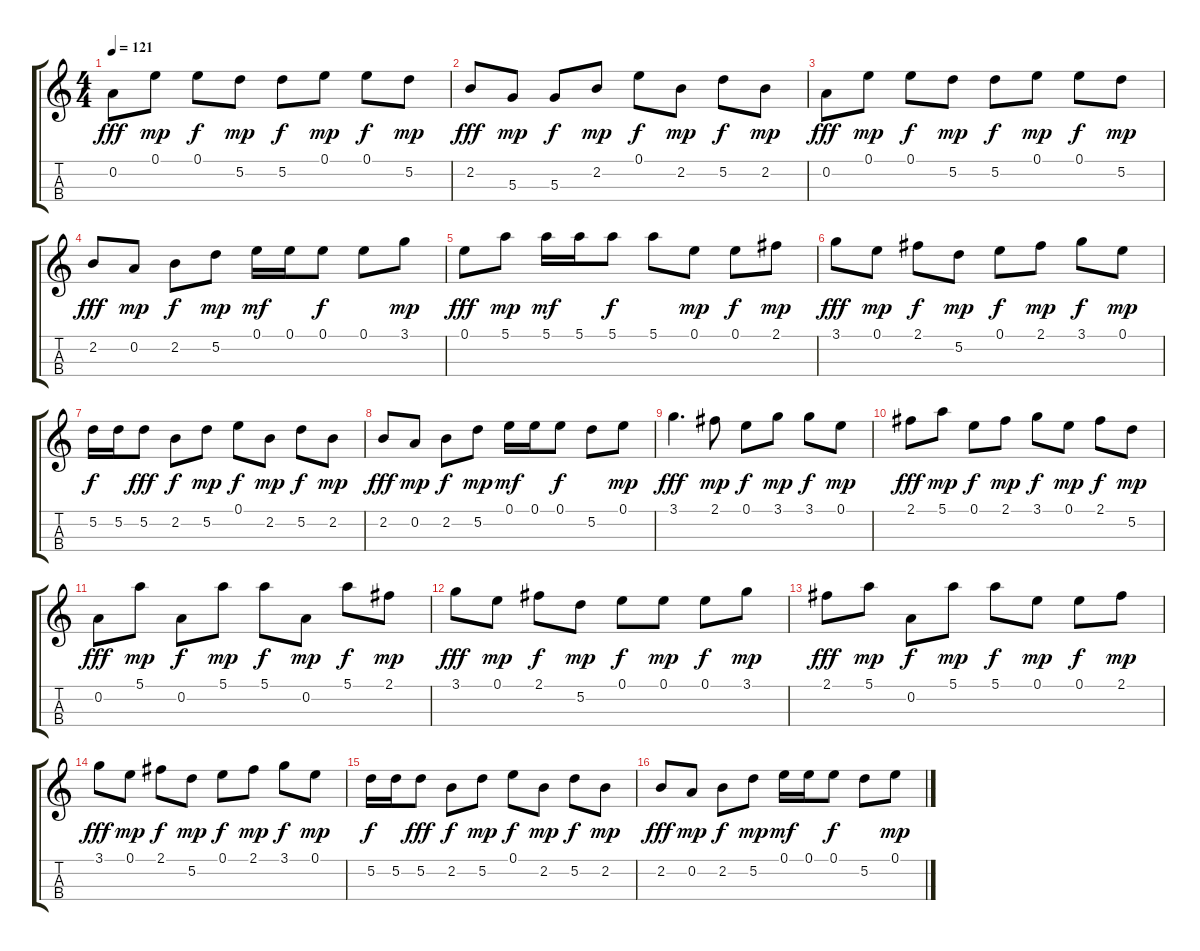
\track "" {instrument violin}
\staff {score tabs}
\tuning (E5 A4 D4 G3) {hide}
\ts (4 4)
\tempo 121
\clef g2
\ks c
0.2.8{dy fff} 0.1.8{dy mp} 0.1.8{dy f} 5.2.8{dy mp} 5.2.8{dy f} 0.1.8{dy mp} 0.1.8{dy f} 5.2.8{dy mp} |
2.2.8{dy fff} 5.3.8{dy mp} 5.3.8{dy f} 2.2.8{dy mp} 0.1.8{dy f} 2.2.8{dy mp} 5.2.8{dy f} 2.2.8{dy mp} |
0.2.8{dy fff} 0.1.8{dy mp} 0.1.8{dy f} 5.2.8{dy mp} 5.2.8{dy f} 0.1.8{dy mp} 0.1.8{dy f} 5.2.8{dy mp} |
2.2.8{dy fff} 0.2.8{dy mp} 2.2.8{dy f} 5.2.8{dy mp} 0.1.16{dy mf} 0.1.16 0.1.8{dy f} 0.1.8 3.1.8{dy mp} |
0.1.8{dy fff} 5.1.8{dy mp} 5.1.16{dy mf} 5.1.16 5.1.8{dy f} 5.1.8 0.1.8{dy mp} 0.1.8{dy f} 2.1.8{dy mp} |
3.1.8{dy fff} 0.1.8{dy mp} 2.1.8{dy f} 5.2.8{dy mp} 0.1.8{dy f} 2.1.8{dy mp} 3.1.8{dy f} 0.1.8{dy mp} |
5.2.16{dy f} 5.2.16 5.2.8{dy fff} 2.2.8{dy f} 5.2.8{dy mp} 0.1.8{dy f} 2.2.8{dy mp} 5.2.8{dy f} 2.2.8{dy mp} |
2.2.8{dy fff} 0.2.8{dy mp} 2.2.8{dy f} 5.2.8{dy mp} 0.1.16{dy mf} 0.1.16 0.1.8{dy f} 5.2.8 0.1.8{dy mp} |
3.1.4{d dy fff} 2.1.8{dy mp} 0.1.8{dy f} 3.1.8{dy mp} 3.1.8{dy f} 0.1.8{dy mp} |
2.1.8{dy fff} 5.1.8{dy mp} 0.1.8{dy f} 2.1.8{dy mp} 3.1.8{dy f} 0.1.8{dy mp} 2.1.8{dy f} 5.2.8{dy mp} |
0.2.8{dy fff} 5.1.8{dy mp} 0.2.8{dy f} 5.1.8{dy mp} 5.1.8{dy f} 0.2.8{dy mp} 5.1.8{dy f} 2.1.8{dy mp} |
3.1.8{dy fff} 0.1.8{dy mp} 2.1.8{dy f} 5.2.8{dy mp} 0.1.8{dy f} 0.1.8{dy mp} 0.1.8{dy f} 3.1.8{dy mp} |
2.1.8{dy fff} 5.1.8{dy mp} 0.2.8{dy f} 5.1.8{dy mp} 5.1.8{dy f} 0.1.8{dy mp} 0.1.8{dy f} 2.1.8{dy mp} |
3.1.8{dy fff} 0.1.8{dy mp} 2.1.8{dy f} 5.2.8{dy mp} 0.1.8{dy f} 2.1.8{dy mp} 3.1.8{dy f} 0.1.8{dy mp} |
5.2.16{dy f} 5.2.16 5.2.8{dy fff} 2.2.8{dy f} 5.2.8{dy mp} 0.1.8{dy f} 2.2.8{dy mp} 5.2.8{dy f} 2.2.8{dy mp} |
2.2.8{dy fff} 0.2.8{dy mp} 2.2.8{dy f} 5.2.8{dy mp} 0.1.16{dy mf} 0.1.16 0.1.8{dy f} 5.2.8 0.1.8{dy mp}
